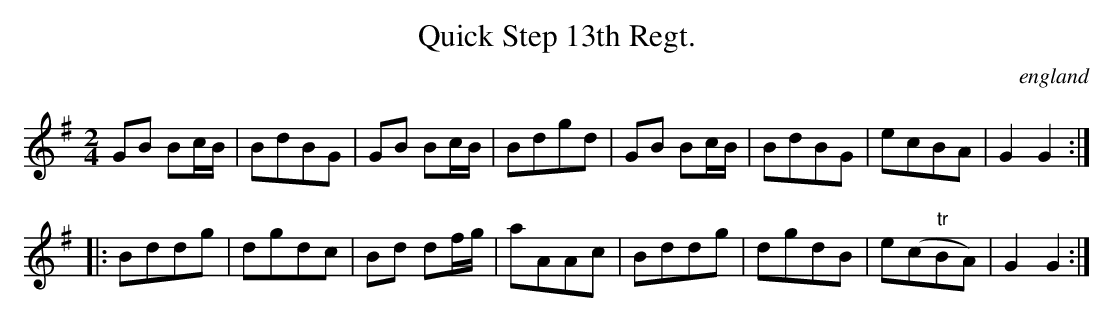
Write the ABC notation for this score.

X:1
T:Quick Step 13th Regt.
O:england
M:2/4
L:1/8
K:G
GB Bc/B/| BdBG| GB Bc/B/| Bdgd|\
GB Bc/B/| BdBG| ecBA| G2 G2 ::
Bddg| dgdc| Bd df/g/| aAAc|\
Bddg| dgdB| e(c"tr"BA)| G2G2:|
